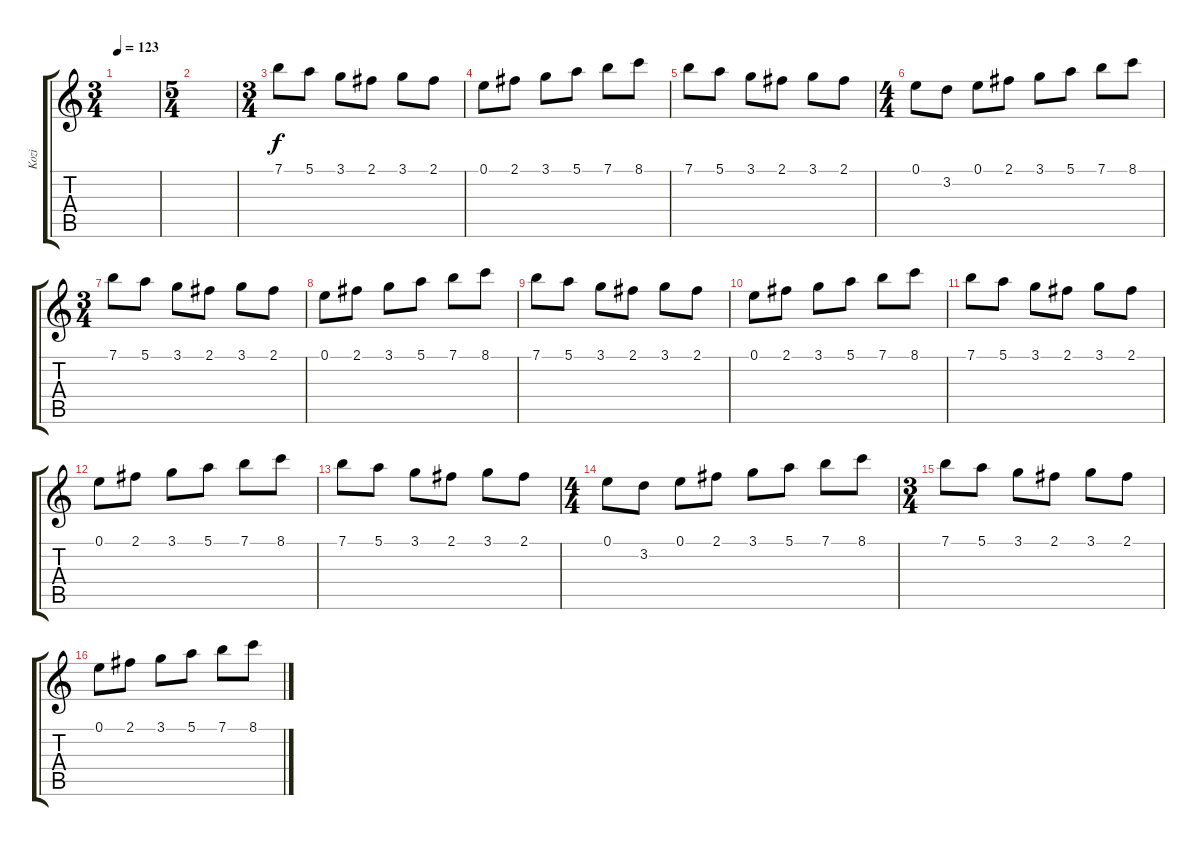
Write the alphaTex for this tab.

\track ("Kozi" "Kozi") {instrument acousticguitarnylon}
\staff {score tabs}
\tuning (E4 B3 G3 D3 A2 E2) {hide}
\ts (3 4)
\tempo 123
\clef g2
\ks c
|
\ts (5 4)
|
\ts (3 4)
7.1.8 5.1.8 3.1.8 2.1.8 3.1.8 2.1.8 |
0.1.8 2.1.8 3.1.8 5.1.8 7.1.8 8.1.8 |
7.1.8 5.1.8 3.1.8 2.1.8 3.1.8 2.1.8 |
\ts (4 4)
0.1.8 3.2.8 0.1.8 2.1.8 3.1.8 5.1.8 7.1.8 8.1.8 |
\ts (3 4)
7.1.8 5.1.8 3.1.8 2.1.8 3.1.8 2.1.8 |
0.1.8 2.1.8 3.1.8 5.1.8 7.1.8 8.1.8 |
7.1.8 5.1.8 3.1.8 2.1.8 3.1.8 2.1.8 |
0.1.8 2.1.8 3.1.8 5.1.8 7.1.8 8.1.8 |
7.1.8 5.1.8 3.1.8 2.1.8 3.1.8 2.1.8 |
0.1.8 2.1.8 3.1.8 5.1.8 7.1.8 8.1.8 |
7.1.8 5.1.8 3.1.8 2.1.8 3.1.8 2.1.8 |
\ts (4 4)
0.1.8 3.2.8 0.1.8 2.1.8 3.1.8 5.1.8 7.1.8 8.1.8 |
\ts (3 4)
7.1.8 5.1.8 3.1.8 2.1.8 3.1.8 2.1.8 |
0.1.8 2.1.8 3.1.8 5.1.8 7.1.8 8.1.8
